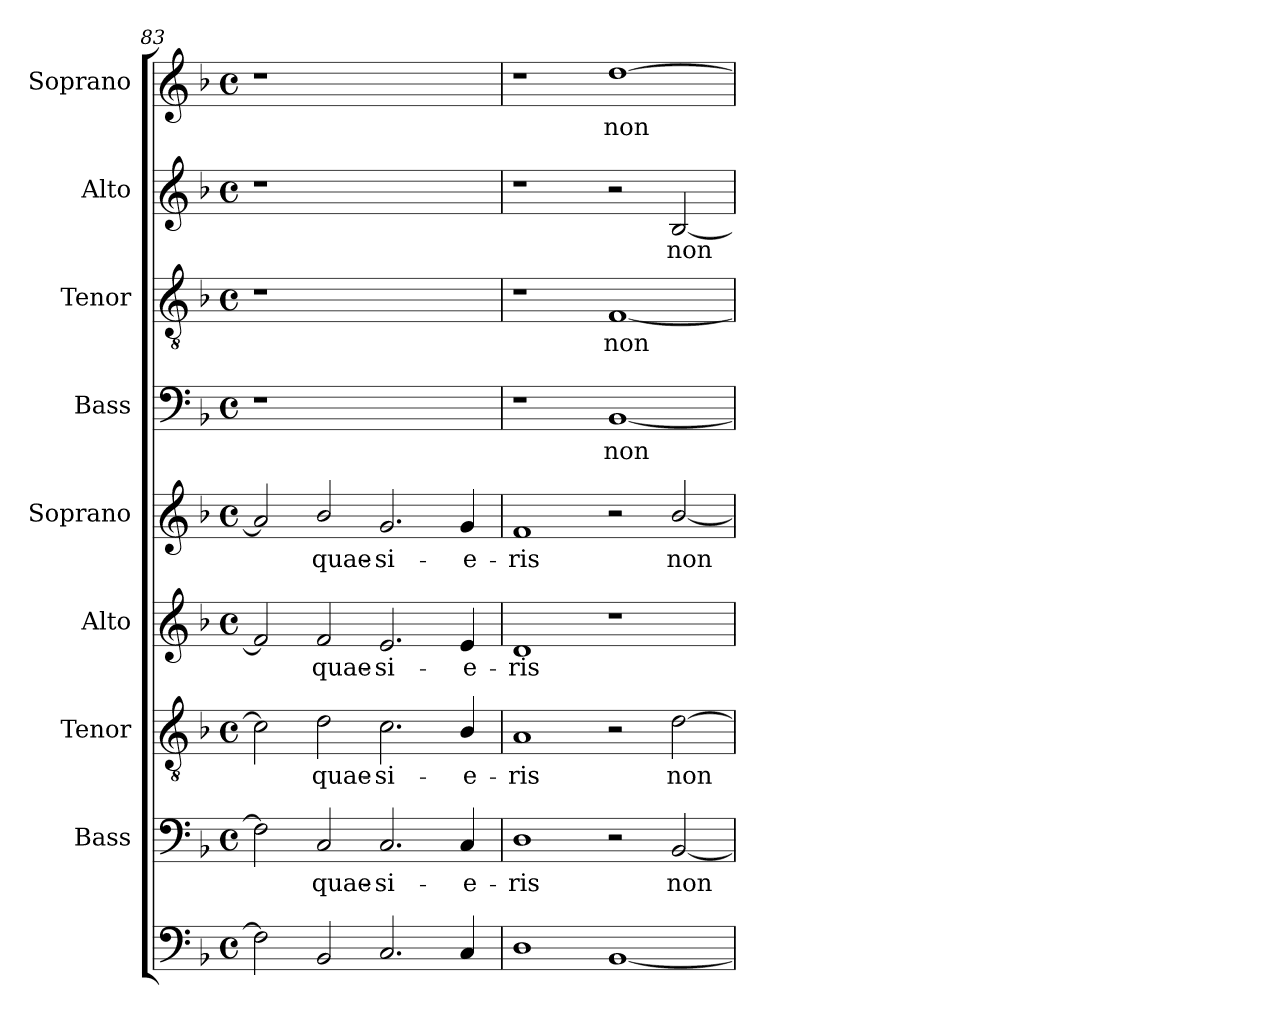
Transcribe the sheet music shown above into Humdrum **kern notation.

**kern	**kern	**text	**kern	**text	**kern	**text	**kern	**text	**kern	**text	**kern	**text	**kern	**text	**kern	**text
*part9	*part8	*part8	*part7	*part7	*part6	*part6	*part5	*part5	*part4	*part4	*part3	*part3	*part2	*part2	*part1	*part1
*staff9	*staff8	*staff8	*staff7	*staff7	*staff6	*staff6	*staff5	*staff5	*staff4	*staff4	*staff3	*staff3	*staff2	*staff2	*staff1	*staff1
*I""Violón y contrabajo"	*I"Bass	*	*I"Tenor	*	*I"Alto	*	*I"Soprano	*	*I"Bass	*	*I"Tenor	*	*I"Alto	*	*I"Soprano	*
*I'Cont.	*I'B.	*	*I'T.	*	*I'A.	*	*I'S.	*	*I'B.	*	*I'T.	*	*I'A.	*	*I'S.	*
*clefF4	*clefF4	*	*clefGv2	*	*clefG2	*	*clefG2	*	*clefF4	*	*clefGv2	*	*clefG2	*	*clefG2	*
*	*	*	*ITrd7c12	*	*	*	*	*	*	*	*ITrd7c12	*	*	*	*	*
*k[b-]	*k[b-]	*	*k[b-]	*	*k[b-]	*	*k[b-]	*	*k[b-]	*	*k[b-]	*	*k[b-]	*	*k[b-]	*
*F:	*F:	*	*F:	*	*F:	*	*F:	*	*F:	*	*F:	*	*F:	*	*F:	*
*M4/4	*M4/4	*	*M4/4	*	*M4/4	*	*M4/4	*	*M4/4	*	*M4/4	*	*M4/4	*	*M4/4	*
*met(c)	*met(c)	*	*met(c)	*	*met(c)	*	*met(c)	*	*met(c)	*	*met(c)	*	*met(c)	*	*met(c)	*
=83	=83	=83	=83	=83	=83	=83	=83	=83	=83	=83	=83	=83	=83	=83	=83	=83
!	!	!	!	!	!	!	!	!	!LO:N:vis=1	!	!LO:N:vis=1	!	!LO:N:vis=1	!	!LO:N:vis=1	!
2Fi\]	2Fi\]	.	2Ci\]	.	2fi/]	.	2ai/]	.	1r	.	1r	.	1r	.	1r	.
!	!	!LO:LY:b:color=#000000	!	!	!	!	!	!	!	!	!	!	!	!	!	!
!	!	!	!	!LO:LY:b:color=#000000	!	!	!	!	!	!	!	!	!	!	!	!
!	!	!	!	!	!	!LO:LY:b:color=#000000	!	!	!	!	!	!	!	!	!	!
!	!	!	!	!	!	!	!	!LO:LY:b:color=#000000	!	!	!	!	!	!	!	!
2BB-i/	2Ci/	quae-	2Di\	quae-	2fi/	quae-	2b-i/	quae-	.	.	.	.	.	.	.	.
!	!	!LO:LY:b:color=#000000	!	!	!	!	!	!	!	!	!	!	!	!	!	!
!	!	!	!	!LO:LY:b:color=#000000	!	!	!	!	!	!	!	!	!	!	!	!
!	!	!	!	!	!	!LO:LY:b:color=#000000	!	!	!	!	!	!	!	!	!	!
!	!	!	!	!	!	!	!	!LO:LY:b:color=#000000	!	!	!	!	!	!	!	!
2.Ci/	2.Ci/	-si-	2.Ci\	-si-	2.ei/	-si-	2.gi/	-si-	1ryy	.	1ryy	.	1ryy	.	1ryy	.
!	!	!LO:LY:b:color=#000000	!	!	!	!	!	!	!	!	!	!	!	!	!	!
!	!	!	!	!LO:LY:b:color=#000000	!	!	!	!	!	!	!	!	!	!	!	!
!	!	!	!	!	!	!LO:LY:b:color=#000000	!	!	!	!	!	!	!	!	!	!
!	!	!	!	!	!	!	!	!LO:LY:b:color=#000000	!	!	!	!	!	!	!	!
4Ci/	4Ci/	-e-	4BB-i/	-e-	4ei/	-e-	4gi/	-e-	.	.	.	.	.	.	.	.
!!LO:LB:g=z
=84	=84	=84	=84	=84	=84	=84	=84	=84	=84	=84	=84	=84	=84	=84	=84	=84
!	!	!LO:LY:b:color=#000000	!	!	!	!	!	!	!	!	!	!	!	!	!	!
!	!	!	!	!LO:LY:b:color=#000000	!	!	!	!	!	!	!	!	!	!	!	!
!	!	!	!	!	!	!LO:LY:b:color=#000000	!	!	!	!	!	!	!	!	!	!
!	!	!	!	!	!	!	!	!LO:LY:b:color=#000000	!	!	!	!	!	!	!	!
1Di	1Di	-ris	1AAi	-ris	1di	-ris	1fi	-ris	1r	.	1r	.	1r	.	1r	.
!	!	!	!	!	!	!	!	!	!	!LO:LY:b:color=#000000	!	!	!	!	!	!
!	!	!	!	!	!	!	!	!	!	!	!	!LO:LY:b:color=#000000	!	!	!	!
!	!	!	!	!	!	!	!	!	!	!	!	!	!	!	!	!LO:LY:b:color=#000000
[1BB-i	2r	.	2r	.	1r	.	2r	.	[1BB-i	non	[1FFi	non	2r	.	[1ddi	non
!	!	!LO:LY:b:color=#000000	!	!	!	!	!	!	!	!	!	!	!	!	!	!
!	!	!	!	!LO:LY:b:color=#000000	!	!	!	!	!	!	!	!	!	!	!	!
!	!	!	!	!	!	!	!	!LO:LY:b:color=#000000	!	!	!	!	!	!	!	!
!	!	!	!	!	!	!	!	!	!	!	!	!	!	!LO:LY:b:color=#000000	!	!
.	[2BB-i/	non	[2Di\	non	.	.	[2b-i/	non	.	.	.	.	[2B-i/	non	.	.
=	=	=	=	=	=	=	=	=	=	=	=	=	=	=	=	=
*-	*-	*-	*-	*-	*-	*-	*-	*-	*-	*-	*-	*-	*-	*-	*-	*-
